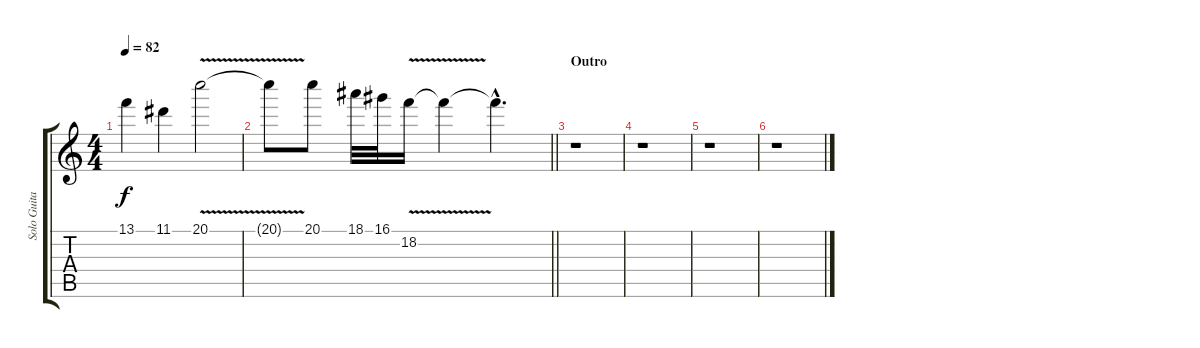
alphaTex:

\track ("Solo Guitar" "Solo Guita") {instrument overdrivenguitar}
\staff {score tabs}
\tuning (E4 B3 G3 D3 A2 E2) {hide}
\ts (4 4)
\tempo 82
\clef g2
\ks c
13.1.4{dy f} 11.1.4 20.1{v}.2 |
\barLineRight lightlight
20.1{t}.8 20.1.8 18.1.32 16.1.32 18.2{v}.16 18.2{t}.4 18.2{hac t}.4{d} |
\section ("" "Outro")
r.1 |
r.1 |
r.1 |
r.1
